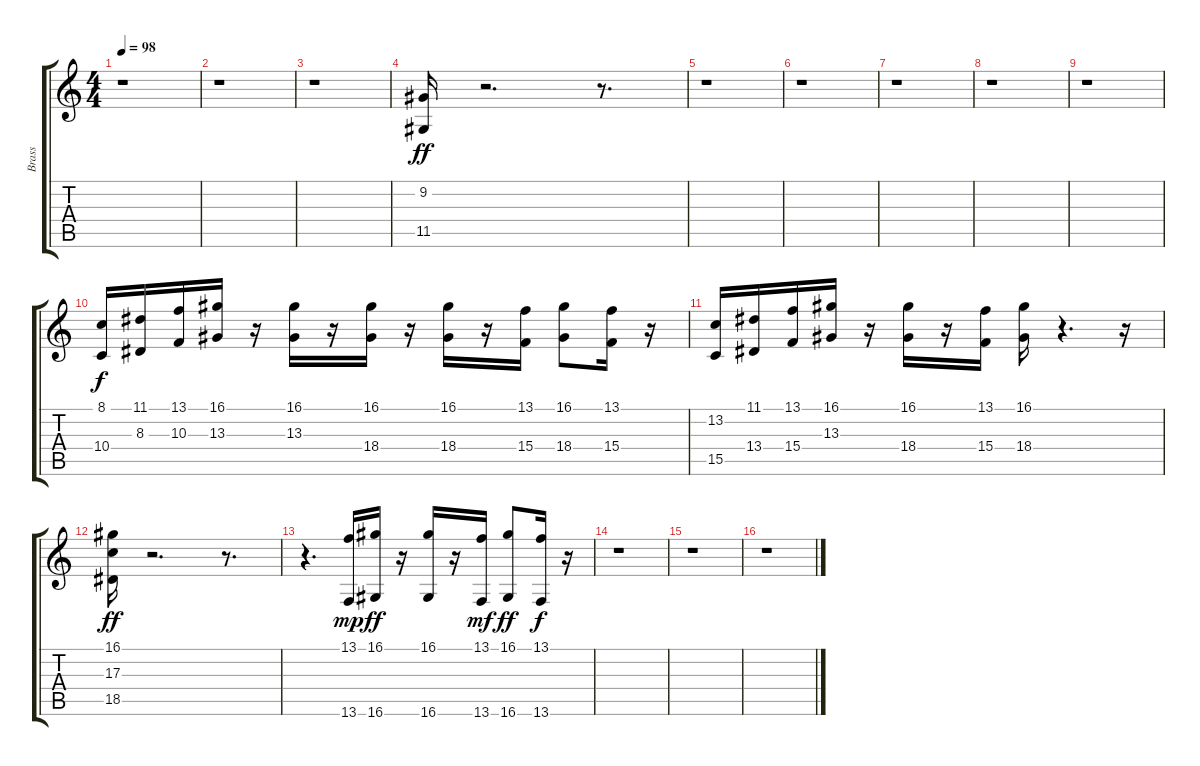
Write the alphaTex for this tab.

\track ("Brass" "Brass") {instrument brasssection}
\staff {score tabs}
\tuning (E4 B3 G3 D3 A2 E2) {hide}
\ts (4 4)
\tempo 98
\clef g2
\ks c
r.1{dy ff instrument brasssection} |
r.1 |
r.1 |
(9.2 11.5).16 r.2{d} r.8{d} |
r.1 |
r.1 |
r.1 |
r.1 |
r.1 |
(8.1 10.4).16{dy f} (11.1 8.3).16 (13.1 10.3).16 (16.1 13.3).16 r.16 (16.1 13.3).16 r.16 (16.1 18.4).16 r.16 (16.1 18.4).16 r.16 (13.1 15.4).16 (16.1 18.4).8 (13.1 15.4).16 r.16 |
(13.2 15.5).16 (11.1 13.4).16 (13.1 15.4).16 (16.1 13.3).16 r.16 (16.1 18.4).16 r.16 (13.1 15.4).16 (16.1 18.4).16 r.4{d} r.16 |
(16.1 17.3 18.5).16{dy ff} r.2{d} r.8{d} |
r.4{d} (13.1 13.6).16{dy mp} (16.1 16.6).16{dy ff} r.16 (16.1 16.6).16 r.16 (13.1 13.6).16{dy mf} (16.1 16.6).8{dy ff} (13.1 13.6).16{dy f} r.16 |
r.1 |
r.1 |
r.1
